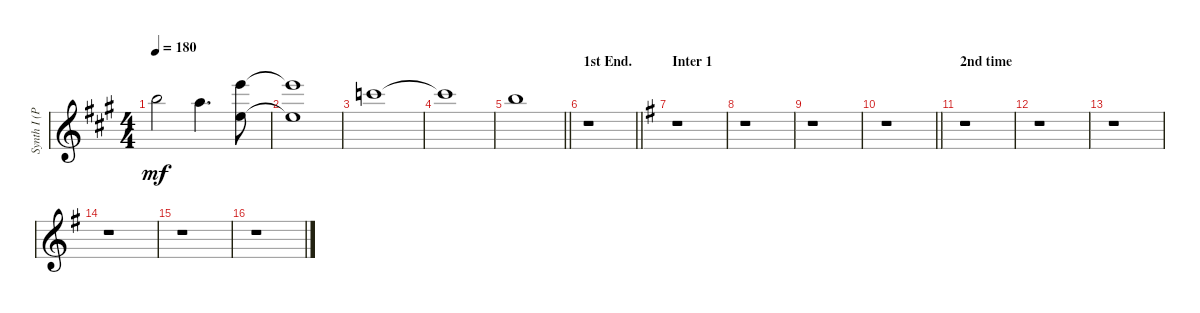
\track ("Synth I (Pad)" "Synth I (P") {instrument pad2warm}
\staff {score}
\tuning (E4 B3 G3 D3 A2 E2 B1) {hide}
\ts (4 4)
\tempo 180
\clef g2
\ks a
19.1.2{dy mf} 17.1.4{d} (12.1 29.2).8 |
(12.1{t} 29.2{t}).1 |
20.1.1 |
20.1{t}.1 |
\barLineRight lightlight
19.1.1 |
\section ("" "1st End.")
\barLineRight lightlight
r.1 |
\section ("" "Inter 1")
\ks g
r.1 |
r.1 |
r.1 |
\barLineRight lightlight
r.1 |
\section ("" "2nd time")
r.1 |
r.1 |
r.1 |
r.1 |
r.1 |
r.1
